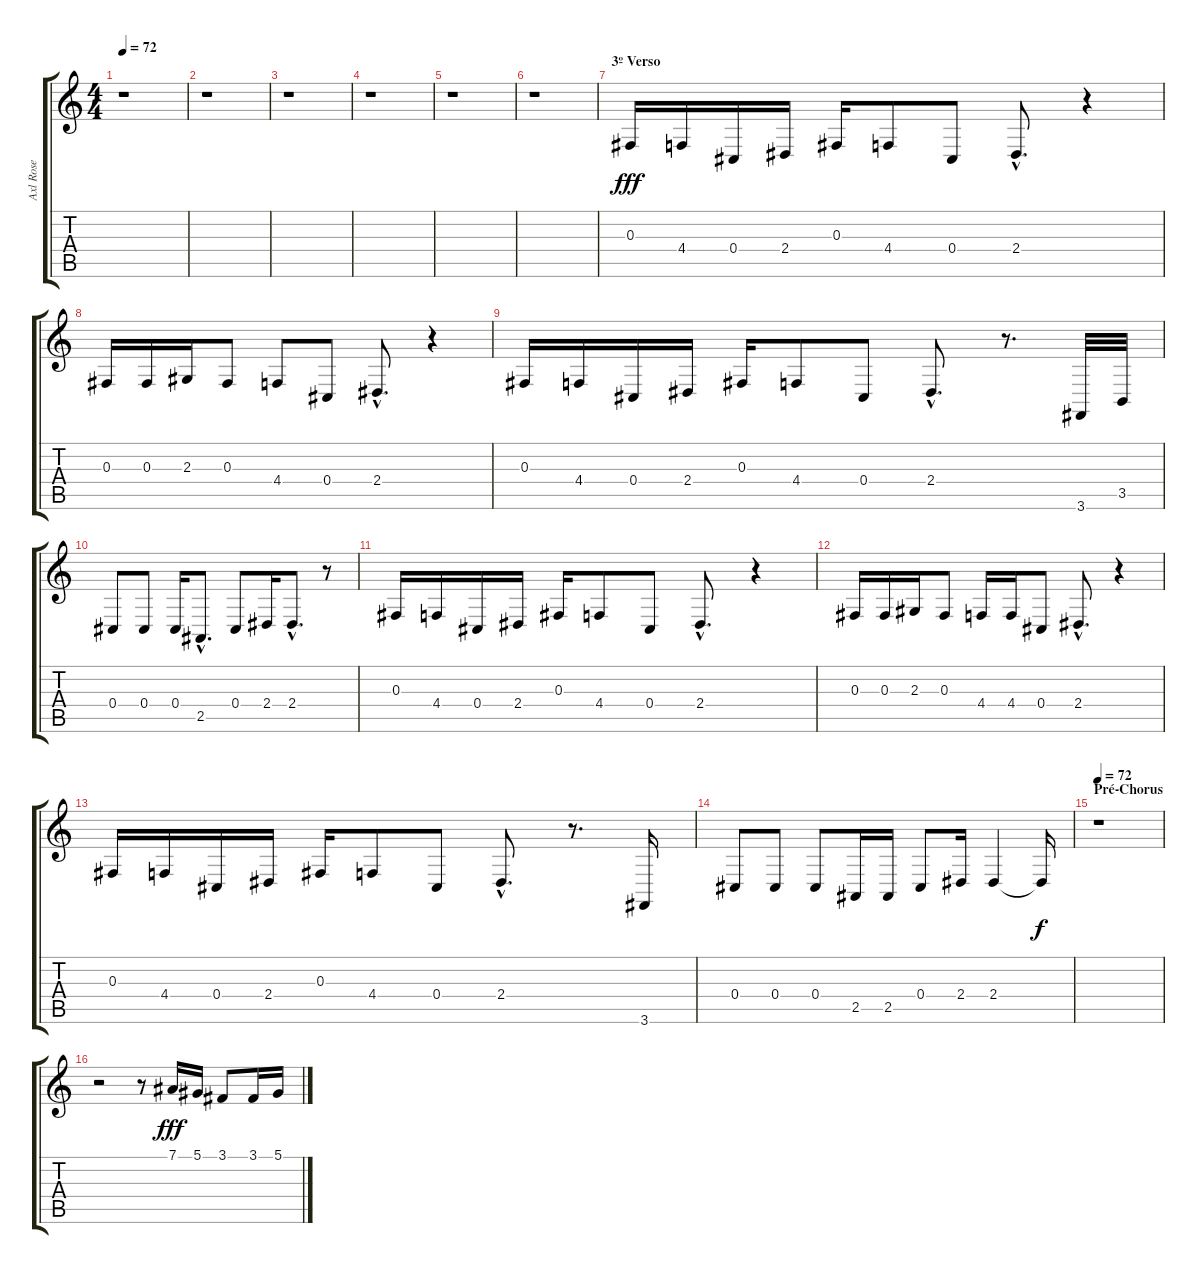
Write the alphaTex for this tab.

\track ("Axl Rose" "Axl Rose") {instrument synthvoice}
\staff {score tabs}
\tuning (Eb4 Bb3 Gb3 Db3 Ab2 Eb2) {hide}
\ts (4 4)
\tempo 72
\clef g2
\ks c
r.1{dy fff} |
r.1 |
r.1 |
r.1 |
r.1 |
r.1 |
\section ("" "3º Verso")
0.3.16{instrument synthvoice} 4.4.16 0.4.16 2.4.16 0.3.16 4.4.8 0.4.8 2.4{hac}.8{d} r.4 |
0.3.16 0.3.16 2.3.16 0.3.8 4.4.8 0.4.8 2.4{hac}.8{d} r.4 |
0.3.16 4.4.16 0.4.16 2.4.16 0.3.16 4.4.8 0.4.8 2.4{hac}.8{d} r.8{d} 3.6.32 3.5.32 |
0.4.8 0.4.8 0.4.16 2.5{hac}.8{d} 0.4.8 2.4.16 2.4{hac}.8{d} r.8 |
0.3.16 4.4.16 0.4.16 2.4.16 0.3.16 4.4.8 0.4.8 2.4{hac}.8{d} r.4 |
0.3.16 0.3.16 2.3.16 0.3.8 4.4.16 4.4.16 0.4.8 2.4{hac}.8{d} r.4 |
0.3.16 4.4.16 0.4.16 2.4.16 0.3.16 4.4.8 0.4.8 2.4{hac}.8{d} r.8{d} 3.6.16 |
0.4.8 0.4.8 0.4.8 2.5.16 2.5.16 0.4.8 2.4.16 2.4.4 2.4{t}.16{dy f} |
\section ("" "Pré-Chorus")
\tempo 72
r.1 |
r.2 r.8 7.1.16{dy fff instrument sopranosax} 5.1.16 3.1.8 3.1.16 5.1.16
